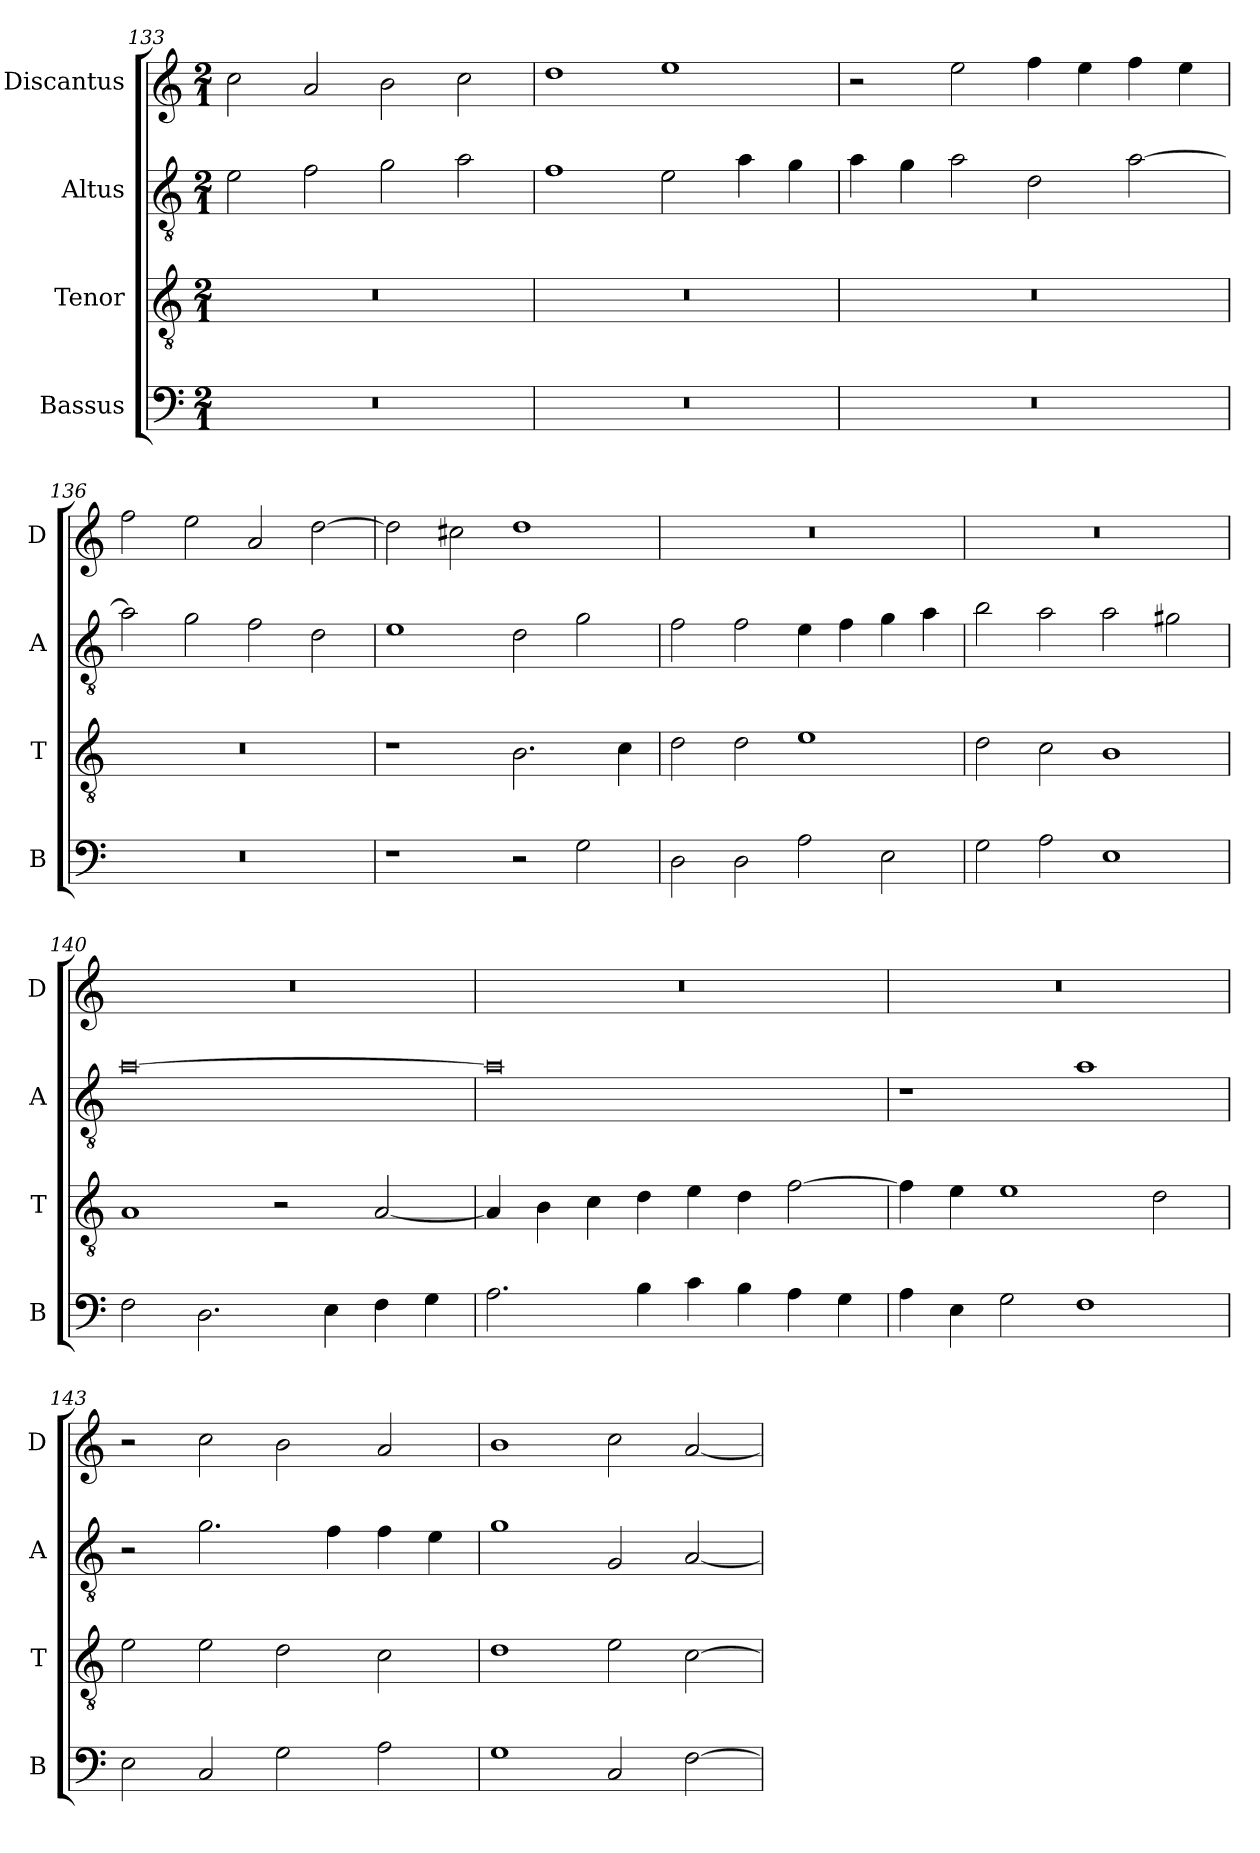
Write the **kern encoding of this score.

**kern	**kern	**kern	**kern
*part4	*part3	*part2	*part1
*staff4	*staff3	*staff2	*staff1
*I"Bassus	*I"Tenor	*I"Altus	*I"Discantus
*I'B	*I'T	*I'A	*I'D
*clefF4	*clefGv2	*clefGv2	*clefG2
*k[]	*k[]	*k[]	*k[]
*M2/1	*M2/1	*M2/1	*M2/1
=133	=133	=133	=133
0r	0r	2e\	2cc\
.	.	2f\	2a/
.	.	2g\	2b\
.	.	2a\	2cc\
=134	=134	=134	=134
0r	0r	1f	1dd
.	.	2e\	1ee
.	.	4a\	.
.	.	4g\	.
=135	=135	=135	=135
0r	0r	4a\	2r
.	.	4g\	.
.	.	2a\	2ee\
.	.	2d\	4ff\
.	.	.	4ee\
.	.	[2a\	4ff\
.	.	.	4ee\
=136	=136	=136	=136
0r	0r	2a\]	2ff\
.	.	2g\	2ee\
.	.	2f\	2a/
.	.	2d\	[2dd\
=137	=137	=137	=137
1r	1r	1e	2dd\]
.	.	.	2cc#X\
2r	2.B\	2d\	1dd
2G\	.	2g\	.
.	4c\	.	.
=138	=138	=138	=138
2D\	2d\	2f\	0r
2D\	2d\	2f\	.
2A\	1e	4e\	.
.	.	4f\	.
2E\	.	4g\	.
.	.	4a\	.
=139	=139	=139	=139
2G\	2d\	2b\	0r
2A\	2c\	2a\	.
1E	1B	2a\	.
.	.	2g#X\	.
=140	=140	=140	=140
2F\	1A	[0a	0r
2.D\	.	.	.
.	2r	.	.
4E\	.	.	.
4F\	[2A/	.	.
4G\	.	.	.
=141	=141	=141	=141
2.A\	4A/]	0a]	0r
.	4B\	.	.
.	4c\	.	.
4B\	4d\	.	.
4c\	4e\	.	.
4B\	4d\	.	.
4A\	[2f\	.	.
4G\	.	.	.
=142	=142	=142	=142
4A\	4f\]	1r	0r
4E\	4e\	.	.
2G\	1e	.	.
1F	.	1a	.
.	2d\	.	.
=143	=143	=143	=143
2E\	2e\	2r	2r
2C/	2e\	2.g\	2cc\
2G\	2d\	.	2b\
.	.	4f\	.
2A\	2c\	4f\	2a/
.	.	4e\	.
=144	=144	=144	=144
1G	1d	1g	1b
2C/	2e\	2G/	2cc\
[2F\	[2c\	[2A/	[2a/
=	=	=	=
*-	*-	*-	*-
